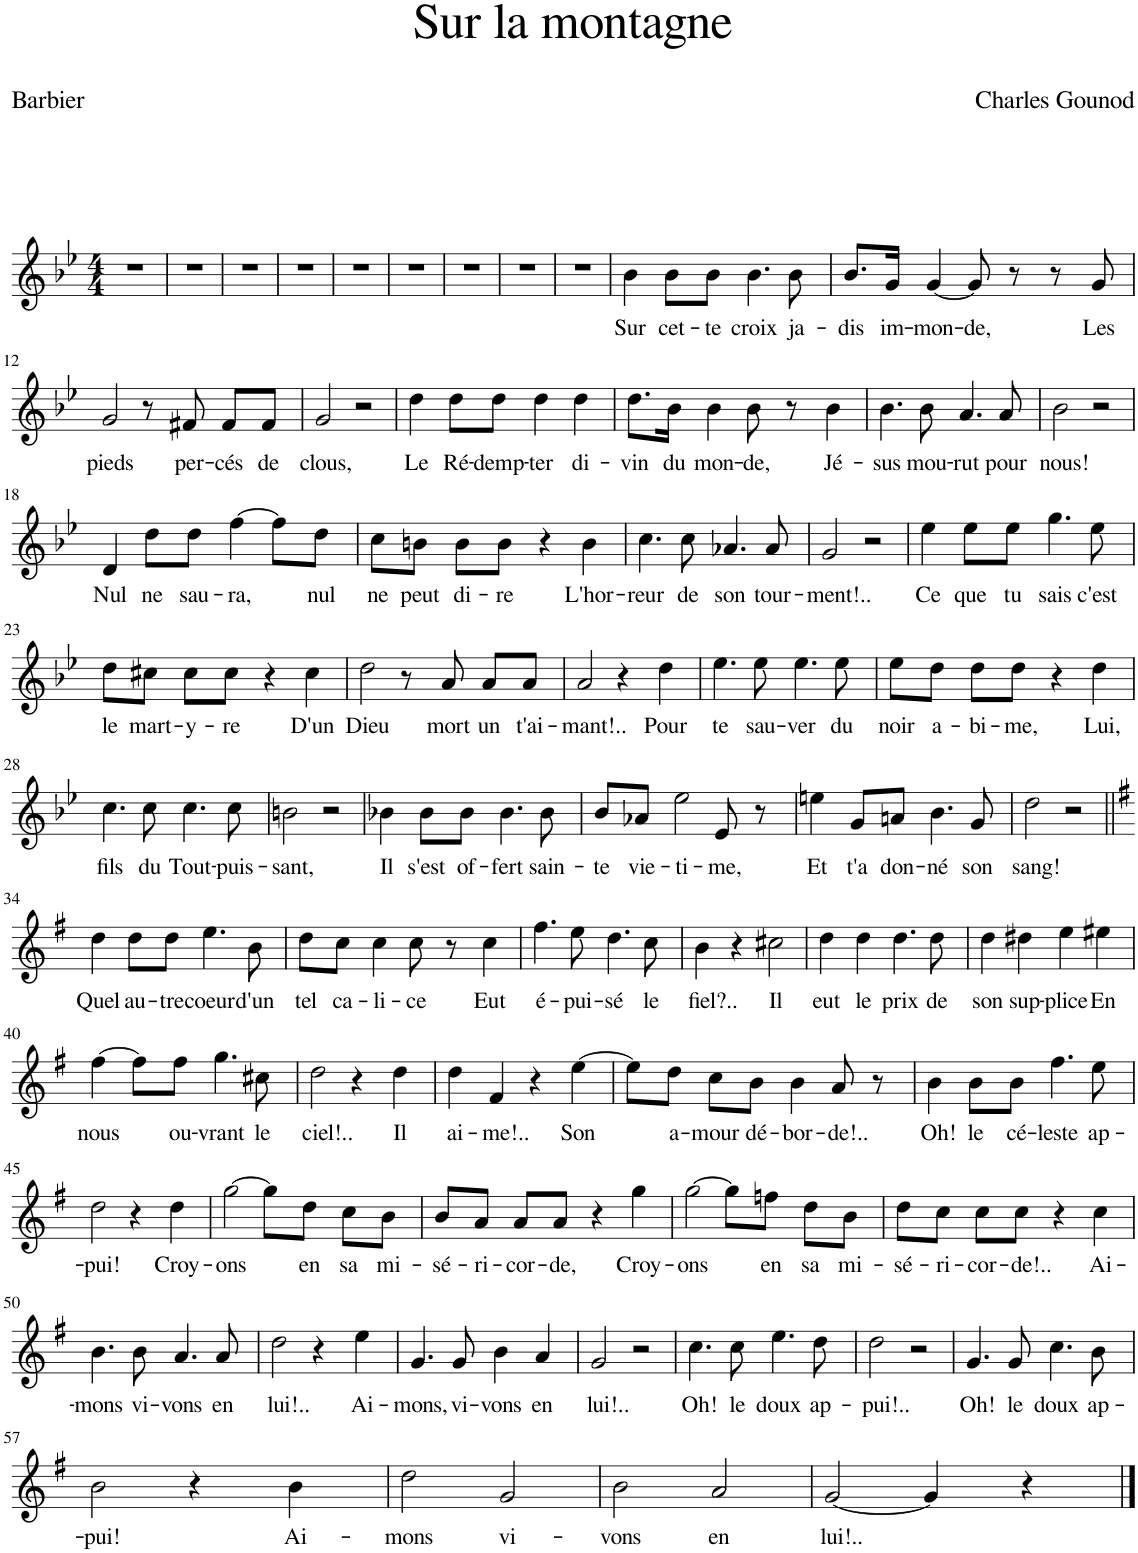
**kern	**text
*part1	*part1
*staff1	*staff1
*I"Piano	*
*I'Pno	*
*clefG2	*
*k[b-e-]	*
*M4/4	*
=1	=1
1r	.
=2	=2
1r	.
=3	=3
1r	.
=4	=4
1r	.
=5	=5
1r	.
=6	=6
1r	.
=7	=7
1r	.
=8	=8
1r	.
=9	=9
1r	.
=10	=10
!	!LO:LY:b
4b-\	Sur
!	!LO:LY:b
8b-\L	cet-
!	!LO:LY:b
8b-\J	-te
!	!LO:LY:b
4.b-\	croix
!	!LO:LY:b
8b-\	ja-
=11	=11
!	!LO:LY:b
8.b-/L	-dis
!	!LO:LY:b
16g/Jk	im-
!	!LO:LY:b
[4g/	-mon-
!	!LO:LY:b
8g/]	-de,
8r	.
8r	.
!	!LO:LY:b
8g/	Les
!!LO:LB:g=z
=12	=12
!	!LO:LY:b
2g/	pieds
8r	.
!	!LO:LY:b
8f#X/	per-
!	!LO:LY:b
8f#/L	cés
!	!LO:LY:b
8f#/J	de
=13	=13
!	!LO:LY:b
2g/	clous,
2r	.
=14	=14
!	!LO:LY:b
4dd\	Le
!	!LO:LY:b
8dd\L	Ré-
!	!LO:LY:b
8dd\J	-demp-
!	!LO:LY:b
4dd\	-ter
!	!LO:LY:b
4dd\	di-
=15	=15
!	!LO:LY:b
8.dd\L	-vin
!	!LO:LY:b
16b-\Jk	du
!	!LO:LY:b
4b-\	mon-
!	!LO:LY:b
8b-\	-de,
8r	.
!	!LO:LY:b
4b-\	Jé-
=16	=16
!	!LO:LY:b
4.b-\	-sus
!	!LO:LY:b
8b-\	mou-
!	!LO:LY:b
4.a/	-rut
!	!LO:LY:b
8a/	pour
=17	=17
!	!LO:LY:b
2b-\	nous!
2r	.
!!LO:LB:g=z
=18	=18
!	!LO:LY:b
4d/	Nul
!	!LO:LY:b
8dd\L	ne
!	!LO:LY:b
8dd\J	sau-
!	!LO:LY:b
[4ff\	-ra,
8ff\L]	.
!	!LO:LY:b
8dd\J	nul
=19	=19
!	!LO:LY:b
8cc\L	ne
!	!LO:LY:b
8bn\J	peut
!	!LO:LY:b
8b\L	di-
!	!LO:LY:b
8b\J	-re
4r	.
!	!LO:LY:b
4b\	L'hor-
=20	=20
!	!LO:LY:b
4.cc\	-reur
!	!LO:LY:b
8cc\	de
!	!LO:LY:b
4.a-X/	son
!	!LO:LY:b
8a-/	tour-
=21	=21
!	!LO:LY:b
2g/	-ment!..
2r	.
=22	=22
!	!LO:LY:b
4ee-\	Ce
!	!LO:LY:b
8ee-\L	que
!	!LO:LY:b
8ee-\J	tu
!	!LO:LY:b
4.gg\	sais
!	!LO:LY:b
8ee-\	c'est
!!LO:LB:g=z
=23	=23
!	!LO:LY:b
8dd\L	le
!	!LO:LY:b
8cc#X\J	mart-
!	!LO:LY:b
8cc#\L	-y-
!	!LO:LY:b
8cc#\J	-re
4r	.
!	!LO:LY:b
4cc#\	D'un
=24	=24
!	!LO:LY:b
2dd\	Dieu
8r	.
!	!LO:LY:b
8a/	mort
!	!LO:LY:b
8a/L	un
!	!LO:LY:b
8a/J	t'ai-
=25	=25
!	!LO:LY:b
2a/	-mant!..
4r	.
!	!LO:LY:b
4dd\	Pour
=26	=26
!	!LO:LY:b
4.ee-\	te
!	!LO:LY:b
8ee-\	sau-
!	!LO:LY:b
4.ee-\	-ver
!	!LO:LY:b
8ee-\	du
=27	=27
!	!LO:LY:b
8ee-\L	noir
!	!LO:LY:b
8dd\J	a-
!	!LO:LY:b
8dd\L	-bi-
!	!LO:LY:b
8dd\J	-me,
4r	.
!	!LO:LY:b
4dd\	Lui,
!!LO:LB:g=z
=28	=28
!	!LO:LY:b
4.cc\	fils
!	!LO:LY:b
8cc\	du
!	!LO:LY:b
4.cc\	Tout-
!	!LO:LY:b
8cc\	-puis-
=29	=29
!	!LO:LY:b
2bn\	-sant,
2r	.
=30	=30
!	!LO:LY:b
4b-X\	Il
!	!LO:LY:b
8b-\L	s'est
!	!LO:LY:b
8b-\J	of-
!	!LO:LY:b
4.b-\	-fert
!	!LO:LY:b
8b-\	sain-
=31	=31
!	!LO:LY:b
8b-/L	-te
!	!LO:LY:b
8a-X/J	vie-
!	!LO:LY:b
2ee-\	-ti-
!	!LO:LY:b
8e-/	-me,
8r	.
=32	=32
!	!LO:LY:b
4een\	Et
!	!LO:LY:b
8g/L	t'a
!	!LO:LY:b
8an/J	don-
!	!LO:LY:b
4.b-\	-né
!	!LO:LY:b
8g/	son
=33	=33
!	!LO:LY:b
2dd\	sang!
2r	.
!!LO:LB:g=z
=34||	=34||
*k[f#]	*
!	!LO:LY:b
4dd\	Quel
!	!LO:LY:b
8dd\L	au-
!	!LO:LY:b
8dd\J	-tre
!	!LO:LY:b
4.ee\	coeur
!	!LO:LY:b
8b\	d'un
=35	=35
!	!LO:LY:b
8dd\L	tel
!	!LO:LY:b
8cc\J	ca-
!	!LO:LY:b
4cc\	-li-
!	!LO:LY:b
8cc\	-ce
8r	.
!	!LO:LY:b
4cc\	Eut
=36	=36
!	!LO:LY:b
4.ff#\	é-
!	!LO:LY:b
8ee\	-pui-
!	!LO:LY:b
4.dd\	-sé
!	!LO:LY:b
8cc\	le
=37	=37
!	!LO:LY:b
4b\	fiel?..
4r	.
!	!LO:LY:b
2cc#X\	Il
=38	=38
!	!LO:LY:b
4dd\	eut
!	!LO:LY:b
4dd\	le
!	!LO:LY:b
4.dd\	prix
!	!LO:LY:b
8dd\	de
=39	=39
!	!LO:LY:b
4dd\	son
!	!LO:LY:b
4dd#X\	sup-
!	!LO:LY:b
4ee\	-plice
!	!LO:LY:b
4ee#X\	En
!!LO:LB:g=z
=40	=40
!	!LO:LY:b
[4ff#\	nous
8ff#\L]	.
!	!LO:LY:b
8ff#\J	ou-
!	!LO:LY:b
4.gg\	-vrant
!	!LO:LY:b
8cc#X\	le
=41	=41
!	!LO:LY:b
2dd\	ciel!..
4r	.
!	!LO:LY:b
4dd\	Il
=42	=42
!	!LO:LY:b
4dd\	ai-
!	!LO:LY:b
4f#/	-me!..
4r	.
!	!LO:LY:b
[4ee\	Son
=43	=43
8ee\L]	.
!	!LO:LY:b
8dd\J	a-
!	!LO:LY:b
8cc\L	-mour
!	!LO:LY:b
8b\J	dé-
!	!LO:LY:b
4b\	-bor-
!	!LO:LY:b
8a/	-de!..
8r	.
=44	=44
!	!LO:LY:b
4b\	Oh!
!	!LO:LY:b
8b\L	le
!	!LO:LY:b
8b\J	cé-
!	!LO:LY:b
4.ff#\	-leste
!	!LO:LY:b
8ee\	ap-
!!LO:LB:g=z
=45	=45
!	!LO:LY:b
2dd\	-pui!
4r	.
!	!LO:LY:b
4dd\	Croy-
=46	=46
!	!LO:LY:b
[2gg\	-ons
8gg\L]	.
!	!LO:LY:b
8dd\J	en
!	!LO:LY:b
8cc\L	sa
!	!LO:LY:b
8b\J	mi-
=47	=47
!	!LO:LY:b
8b/L	sé-
!	!LO:LY:b
8a/J	-ri-
!	!LO:LY:b
8a/L	-cor-
!	!LO:LY:b
8a/J	-de,
4r	.
!	!LO:LY:b
4gg\	Croy-
=48	=48
!	!LO:LY:b
[2gg\	-ons
8gg\L]	.
!	!LO:LY:b
8ffn\J	en
!	!LO:LY:b
8dd\L	sa
!	!LO:LY:b
8b\J	mi-
=49	=49
!	!LO:LY:b
8dd\L	-sé-
!	!LO:LY:b
8cc\J	-ri-
!	!LO:LY:b
8cc\L	cor-
!	!LO:LY:b
8cc\J	-de!..
4r	.
!	!LO:LY:b
4cc\	Ai-
!!LO:LB:g=z
=50	=50
!	!LO:LY:b
4.b\	-mons
!	!LO:LY:b
8b\	vi-
!	!LO:LY:b
4.a/	-vons
!	!LO:LY:b
8a/	en
=51	=51
!	!LO:LY:b
2dd\	lui!..
4r	.
!	!LO:LY:b
4ee\	Ai-
=52	=52
!	!LO:LY:b
4.g/	-mons,
!	!LO:LY:b
8g/	vi-
!	!LO:LY:b
4b\	-vons
!	!LO:LY:b
4a/	en
=53	=53
!	!LO:LY:b
2g/	lui!..
2r	.
=54	=54
!	!LO:LY:b
4.cc\	Oh!
!	!LO:LY:b
8cc\	le
!	!LO:LY:b
4.ee\	doux
!	!LO:LY:b
8dd\	ap-
=55	=55
!	!LO:LY:b
2dd\	-pui!..
2r	.
=56	=56
!	!LO:LY:b
4.g/	Oh!
!	!LO:LY:b
8g/	le
!	!LO:LY:b
4.cc\	doux
!	!LO:LY:b
8b\	ap-
!!LO:LB:g=z
=57	=57
!	!LO:LY:b
2b\	-pui!
4r	.
!	!LO:LY:b
4b\	Ai-
=58	=58
!	!LO:LY:b
2dd\	-mons
!	!LO:LY:b
2g/	vi-
=59	=59
!	!LO:LY:b
2b\	-vons
!	!LO:LY:b
2a/	en
=60	=60
!	!LO:LY:b
[2g/	lui!..
4g/]	.
4r	.
==	==
*-	*-
